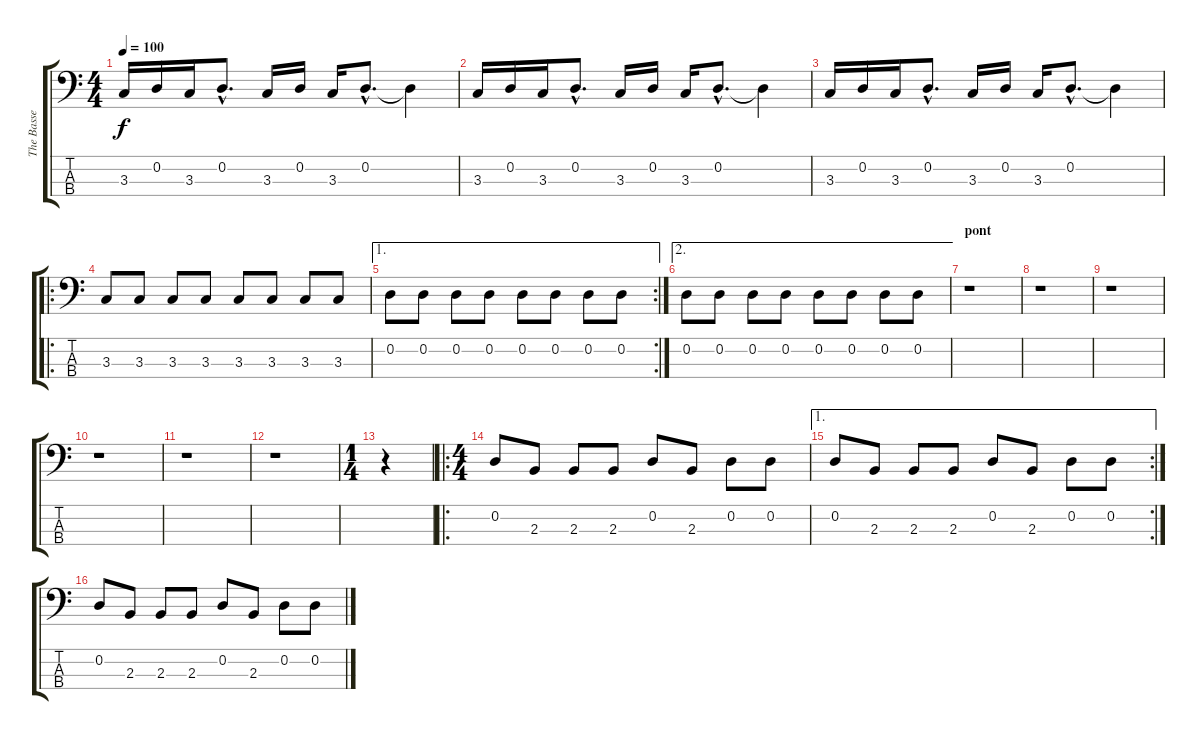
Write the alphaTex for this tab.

\track ("The Basse" "The Basse") {instrument electricbassfinger}
\staff {score tabs}
\tuning (G2 D2 A1 D1) {hide}
\ts (4 4)
\tempo 100
\clef f4
\ks c
3.3.16{dy f} 0.2.16 3.3.16 0.2{hac}.8{d} 3.3.16 0.2.16 3.3.16 0.2{hac}.8{d} 0.2{t}.4 |
3.3.16 0.2.16 3.3.16 0.2{hac}.8{d} 3.3.16 0.2.16 3.3.16 0.2{hac}.8{d} 0.2{t}.4 |
3.3.16 0.2.16 3.3.16 0.2{hac}.8{d} 3.3.16 0.2.16 3.3.16 0.2{hac}.8{d} 0.2{t}.4 |
\ro
3.3.8 3.3.8 3.3.8 3.3.8 3.3.8 3.3.8 3.3.8 3.3.8 |
\ae 1
\rc 2
0.2.8 0.2.8 0.2.8 0.2.8 0.2.8 0.2.8 0.2.8 0.2.8 |
\ae 2
0.2.8 0.2.8 0.2.8 0.2.8 0.2.8 0.2.8 0.2.8 0.2.8 |
\section ("" "pont")
r.1 |
r.1 |
r.1 |
r.1 |
r.1 |
r.1 |
\ts (1 4)
r.4 |
\ro
\ts (4 4)
0.2.8 2.3.8 2.3.8 2.3.8 0.2.8 2.3.8 0.2.8 0.2.8 |
\ae 1
\rc 2
0.2.8 2.3.8 2.3.8 2.3.8 0.2.8 2.3.8 0.2.8 0.2.8 |
0.2.8 2.3.8 2.3.8 2.3.8 0.2.8 2.3.8 0.2.8 0.2.8
